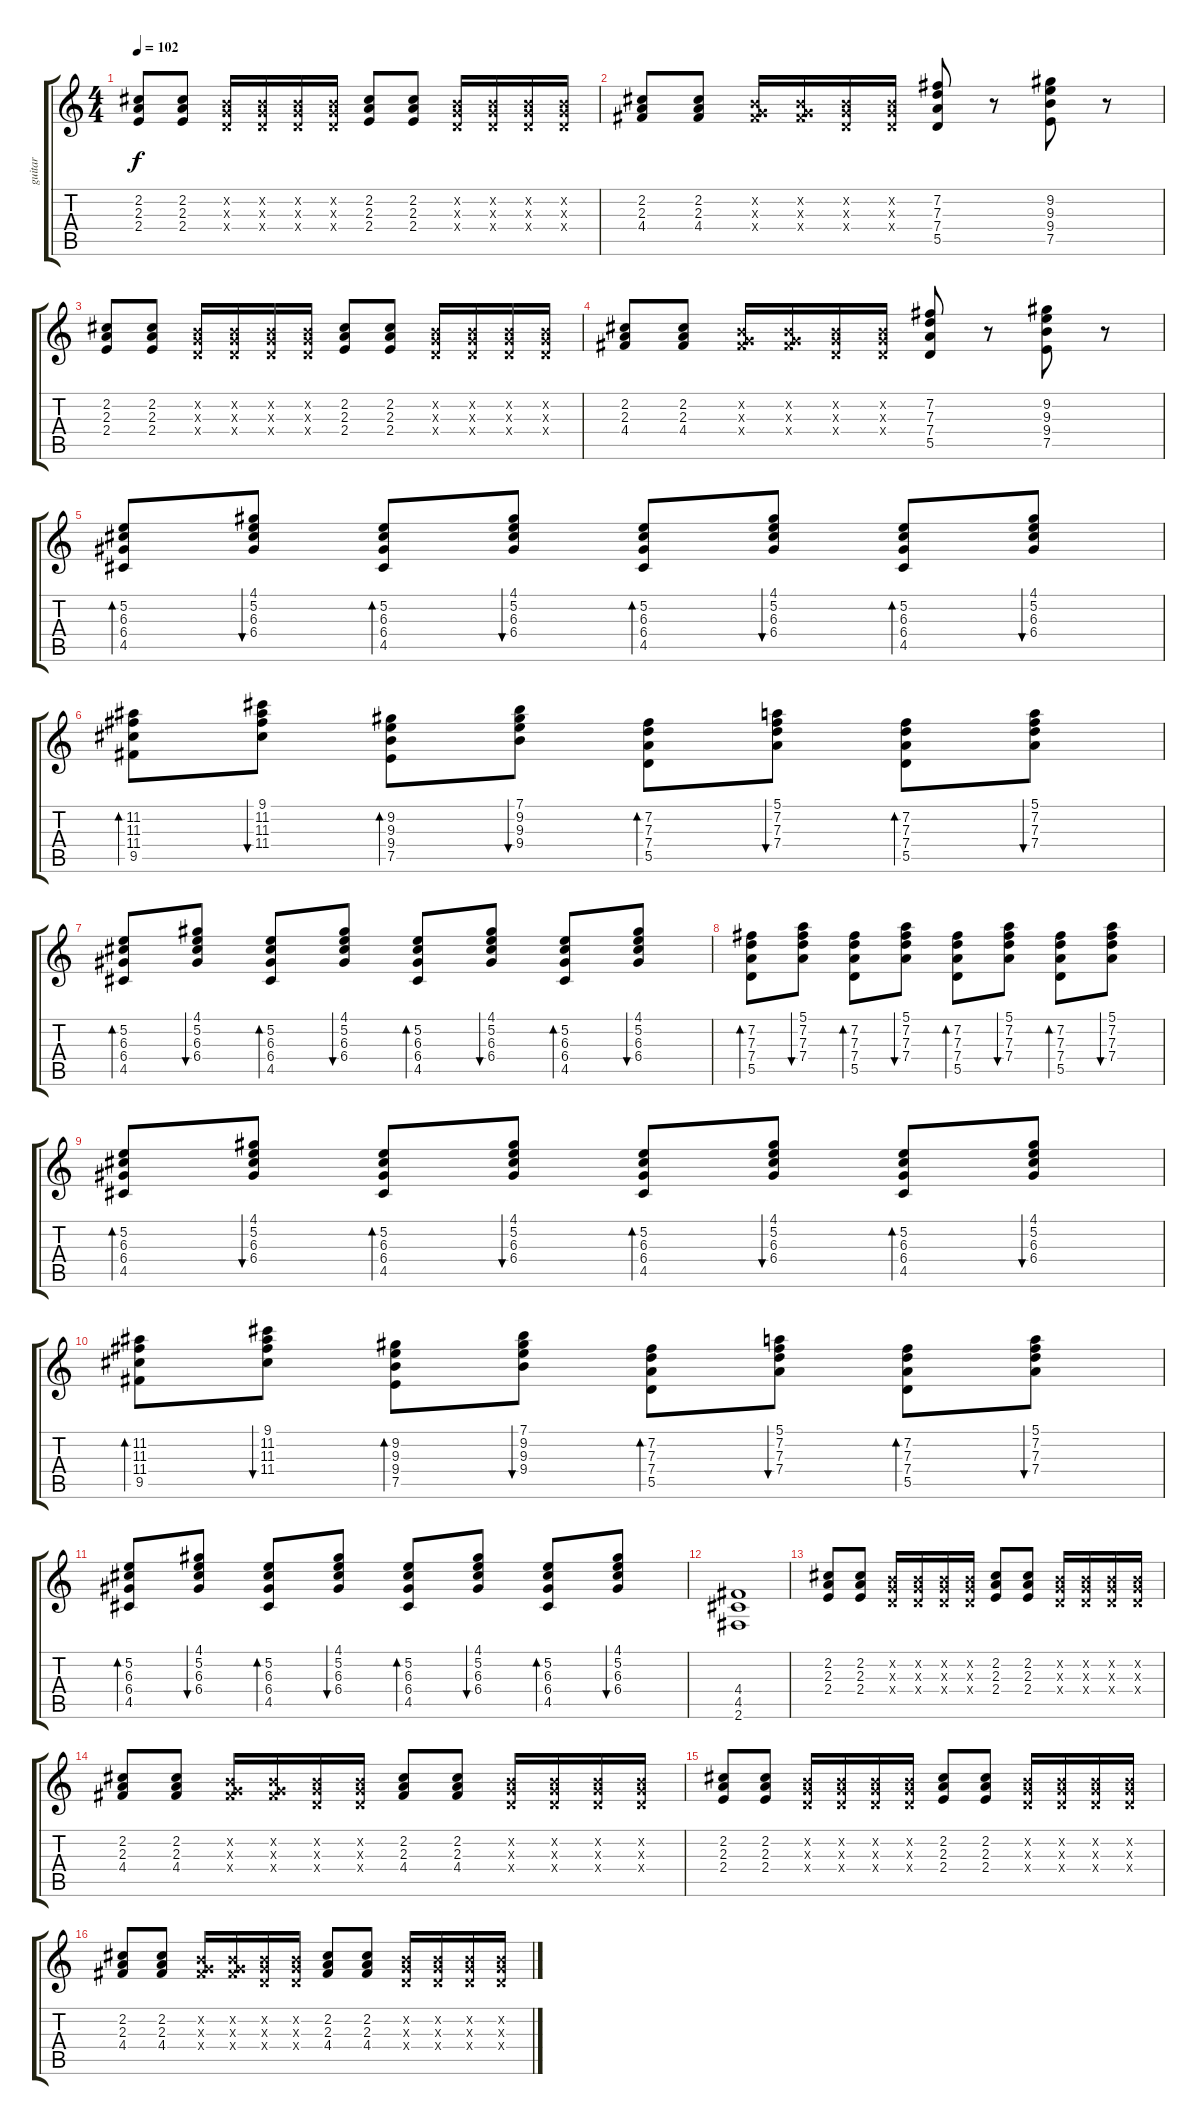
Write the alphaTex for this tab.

\track ("guitar" "guitar") {instrument acousticguitarsteel}
\staff {score tabs}
\tuning (E4 B3 G3 D3 A2 E2) {hide}
\ts (4 4)
\tempo 102
\clef g2
\ks c
(2.2 2.3 2.4).8{dy f} (2.2 2.3 2.4).8 (0.2{x} 0.3{x} 0.4{x}).16 (0.2{x} 0.3{x} 0.4{x}).16 (0.2{x} 0.3{x} 0.4{x}).16 (0.2{x} 0.3{x} 0.4{x}).16 (2.2 2.3 2.4).8 (2.2 2.3 2.4).8 (0.2{x} 0.3{x} 0.4{x}).16 (0.2{x} 0.3{x} 0.4{x}).16 (0.2{x} 0.3{x} 0.4{x}).16 (0.2{x} 0.3{x} 0.4{x}).16 |
(2.2 2.3 4.4).8 (2.2 2.3 4.4).8 (0.2{x} 0.3{x} 4.4{x}).16 (0.2{x} 0.3{x} 4.4{x}).16 (0.2{x} 0.3{x} 0.4{x}).16 (0.2{x} 0.3{x} 0.4{x}).16 (7.2 7.3 7.4 5.5).8 r.8 (9.2 9.3 9.4 7.5).8 r.8 |
(2.2 2.3 2.4).8 (2.2 2.3 2.4).8 (0.2{x} 0.3{x} 0.4{x}).16 (0.2{x} 0.3{x} 0.4{x}).16 (0.2{x} 0.3{x} 0.4{x}).16 (0.2{x} 0.3{x} 0.4{x}).16 (2.2 2.3 2.4).8 (2.2 2.3 2.4).8 (0.2{x} 0.3{x} 0.4{x}).16 (0.2{x} 0.3{x} 0.4{x}).16 (0.2{x} 0.3{x} 0.4{x}).16 (0.2{x} 0.3{x} 0.4{x}).16 |
(2.2 2.3 4.4).8 (2.2 2.3 4.4).8 (0.2{x} 0.3{x} 4.4{x}).16 (0.2{x} 0.3{x} 4.4{x}).16 (0.2{x} 0.3{x} 0.4{x}).16 (0.2{x} 0.3{x} 0.4{x}).16 (7.2 7.3 7.4 5.5).8 r.8 (9.2 9.3 9.4 7.5).8 r.8 |
(5.2 6.3 6.4 4.5).8{bd 60} (4.1 5.2 6.3 6.4).8{bu 60} (5.2 6.3 6.4 4.5).8{bd 60} (4.1 5.2 6.3 6.4).8{bu 60} (5.2 6.3 6.4 4.5).8{bd 60} (4.1 5.2 6.3 6.4).8{bu 60} (5.2 6.3 6.4 4.5).8{bd 60} (4.1 5.2 6.3 6.4).8{bu 60} |
(11.2 11.3 11.4 9.5).8{bd 60} (9.1 11.2 11.3 11.4).8{bu 60} (9.2 9.3 9.4 7.5).8{bd 60} (7.1 9.2 9.3 9.4).8{bu 60} (7.2 7.3 7.4 5.5).8{bd 60} (5.1 7.2 7.3 7.4).8{bu 60} (7.2 7.3 7.4 5.5).8{bd 60} (5.1 7.2 7.3 7.4).8{bu 60} |
(5.2 6.3 6.4 4.5).8{bd 60} (4.1 5.2 6.3 6.4).8{bu 60} (5.2 6.3 6.4 4.5).8{bd 60} (4.1 5.2 6.3 6.4).8{bu 60} (5.2 6.3 6.4 4.5).8{bd 60} (4.1 5.2 6.3 6.4).8{bu 60} (5.2 6.3 6.4 4.5).8{bd 60} (4.1 5.2 6.3 6.4).8{bu 60} |
(7.2 7.3 7.4 5.5).8{bd 60} (5.1 7.2 7.3 7.4).8{bu 60} (7.2 7.3 7.4 5.5).8{bd 60} (5.1 7.2 7.3 7.4).8{bu 60} (7.2 7.3 7.4 5.5).8{bd 60} (5.1 7.2 7.3 7.4).8{bu 60} (7.2 7.3 7.4 5.5).8{bd 60} (5.1 7.2 7.3 7.4).8{bu 60} |
(5.2 6.3 6.4 4.5).8{bd 60} (4.1 5.2 6.3 6.4).8{bu 60} (5.2 6.3 6.4 4.5).8{bd 60} (4.1 5.2 6.3 6.4).8{bu 60} (5.2 6.3 6.4 4.5).8{bd 60} (4.1 5.2 6.3 6.4).8{bu 60} (5.2 6.3 6.4 4.5).8{bd 60} (4.1 5.2 6.3 6.4).8{bu 60} |
(11.2 11.3 11.4 9.5).8{bd 60} (9.1 11.2 11.3 11.4).8{bu 60} (9.2 9.3 9.4 7.5).8{bd 60} (7.1 9.2 9.3 9.4).8{bu 60} (7.2 7.3 7.4 5.5).8{bd 60} (5.1 7.2 7.3 7.4).8{bu 60} (7.2 7.3 7.4 5.5).8{bd 60} (5.1 7.2 7.3 7.4).8{bu 60} |
(5.2 6.3 6.4 4.5).8{bd 60} (4.1 5.2 6.3 6.4).8{bu 60} (5.2 6.3 6.4 4.5).8{bd 60} (4.1 5.2 6.3 6.4).8{bu 60} (5.2 6.3 6.4 4.5).8{bd 60} (4.1 5.2 6.3 6.4).8{bu 60} (5.2 6.3 6.4 4.5).8{bd 60} (4.1 5.2 6.3 6.4).8{bu 60} |
(4.4 4.5 2.6).1{instrument distortionguitar} |
(2.2 2.3 2.4).8{volume 8 instrument electricguitarclean} (2.2 2.3 2.4).8 (0.2{x} 0.3{x} 0.4{x}).16 (0.2{x} 0.3{x} 0.4{x}).16 (0.2{x} 0.3{x} 0.4{x}).16 (0.2{x} 0.3{x} 0.4{x}).16 (2.2 2.3 2.4).8 (2.2 2.3 2.4).8 (0.2{x} 0.3{x} 0.4{x}).16 (0.2{x} 0.3{x} 0.4{x}).16 (0.2{x} 0.3{x} 0.4{x}).16 (0.2{x} 0.3{x} 0.4{x}).16 |
(2.2 2.3 4.4).8 (2.2 2.3 4.4).8 (0.2{x} 0.3{x} 4.4{x}).16 (0.2{x} 0.3{x} 4.4{x}).16 (0.2{x} 0.3{x} 0.4{x}).16 (0.2{x} 0.3{x} 0.4{x}).16 (2.2 2.3 4.4).8 (2.2 2.3 4.4).8 (0.2{x} 0.3{x} 0.4{x}).16 (0.2{x} 0.3{x} 0.4{x}).16 (0.2{x} 0.3{x} 0.4{x}).16 (0.2{x} 0.3{x} 0.4{x}).16 |
(2.2 2.3 2.4).8 (2.2 2.3 2.4).8 (0.2{x} 0.3{x} 0.4{x}).16 (0.2{x} 0.3{x} 0.4{x}).16 (0.2{x} 0.3{x} 0.4{x}).16 (0.2{x} 0.3{x} 0.4{x}).16 (2.2 2.3 2.4).8 (2.2 2.3 2.4).8 (0.2{x} 0.3{x} 0.4{x}).16 (0.2{x} 0.3{x} 0.4{x}).16 (0.2{x} 0.3{x} 0.4{x}).16 (0.2{x} 0.3{x} 0.4{x}).16 |
(2.2 2.3 4.4).8 (2.2 2.3 4.4).8 (0.2{x} 0.3{x} 4.4{x}).16 (0.2{x} 0.3{x} 4.4{x}).16 (0.2{x} 0.3{x} 0.4{x}).16 (0.2{x} 0.3{x} 0.4{x}).16 (2.2 2.3 4.4).8 (2.2 2.3 4.4).8 (0.2{x} 0.3{x} 0.4{x}).16 (0.2{x} 0.3{x} 0.4{x}).16 (0.2{x} 0.3{x} 0.4{x}).16 (0.2{x} 0.3{x} 0.4{x}).16
